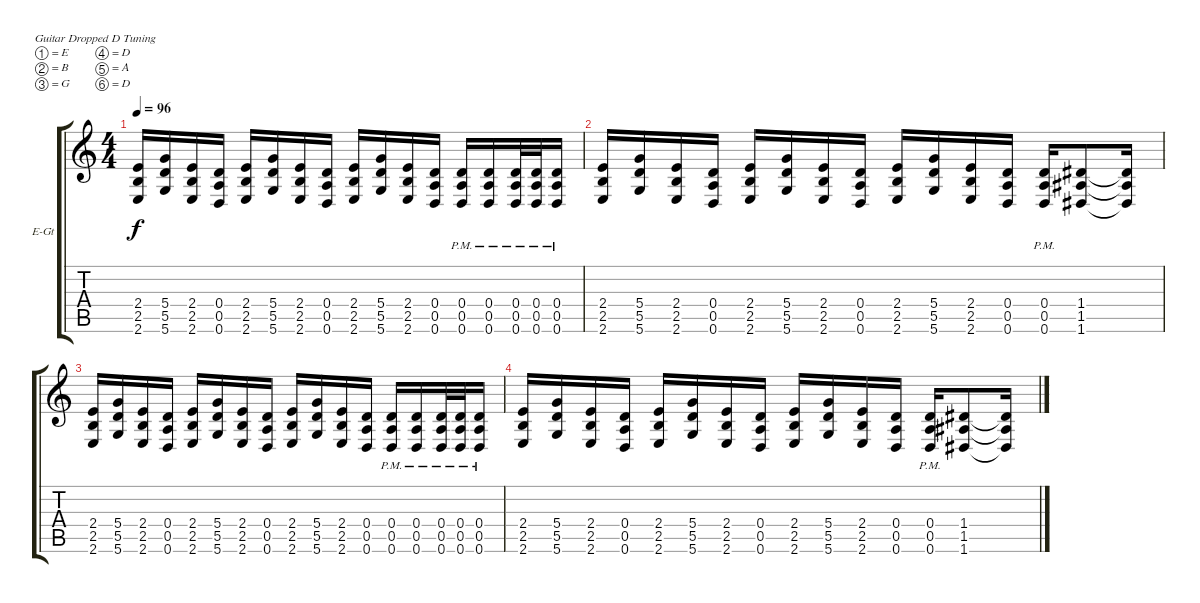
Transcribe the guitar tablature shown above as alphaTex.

\bracketExtendMode groupsimilarinstruments
\firstSystemTrackNameOrientation horizontal
\otherSystemsTrackNameOrientation horizontal
\track ("Rhythmic Guitar" "E-Gt") {instrument distortionguitar}
\staff {score tabs}
\tuning (E4 B3 G3 D3 A2 D2)
\ts (4 4)
\tempo 96
\clef g2
\ks c
(2.4 2.5 2.6).16{dy f} (5.4 5.5 5.6).16 (2.4 2.5 2.6).16 (0.4 0.5 0.6).16 (2.4 2.5 2.6).16 (5.4 5.5 5.6).16 (2.4 2.5 2.6).16 (0.4 0.5 0.6).16 (2.4 2.5 2.6).16 (5.4 5.5 5.6).16 (2.4 2.5 2.6).16 (0.4 0.5 0.6).16 (0.4{pm} 0.5{pm} 0.6{pm}).16 (0.4{pm} 0.5{pm} 0.6{pm}).16 (0.4{pm} 0.5{pm} 0.6{pm}).32 (0.4{pm} 0.5{pm} 0.6{pm}).32 (0.4{pm} 0.5{pm} 0.6{pm}).16 |
(2.4 2.5 2.6).16 (5.4 5.5 5.6).16 (2.4 2.5 2.6).16 (0.4 0.5 0.6).16 (2.4 2.5 2.6).16 (5.4 5.5 5.6).16 (2.4 2.5 2.6).16 (0.4 0.5 0.6).16 (2.4 2.5 2.6).16 (5.4 5.5 5.6).16 (2.4 2.5 2.6).16 (0.4 0.5 0.6).16 (0.4{pm} 0.5{pm} 0.6{pm}).16 (1.4 1.5 1.6).8 (1.4{t} 1.5{t} 1.6{t}).16 |
(2.4 2.5 2.6).16 (5.4 5.5 5.6).16 (2.4 2.5 2.6).16 (0.4 0.5 0.6).16 (2.4 2.5 2.6).16 (5.4 5.5 5.6).16 (2.4 2.5 2.6).16 (0.4 0.5 0.6).16 (2.4 2.5 2.6).16 (5.4 5.5 5.6).16 (2.4 2.5 2.6).16 (0.4 0.5 0.6).16 (0.4{pm} 0.5{pm} 0.6{pm}).16 (0.4{pm} 0.5{pm} 0.6{pm}).16 (0.4{pm} 0.5{pm} 0.6{pm}).32 (0.4{pm} 0.5{pm} 0.6{pm}).32 (0.4{pm} 0.5{pm} 0.6{pm}).16 |
(2.4 2.5 2.6).16 (5.4 5.5 5.6).16 (2.4 2.5 2.6).16 (0.4 0.5 0.6).16 (2.4 2.5 2.6).16 (5.4 5.5 5.6).16 (2.4 2.5 2.6).16 (0.4 0.5 0.6).16 (2.4 2.5 2.6).16 (5.4 5.5 5.6).16 (2.4 2.5 2.6).16 (0.4 0.5 0.6).16 (0.4{pm} 0.5{pm} 0.6{pm}).16 (1.4 1.5 1.6).8 (1.4{t} 1.5{t} 1.6{t}).16
